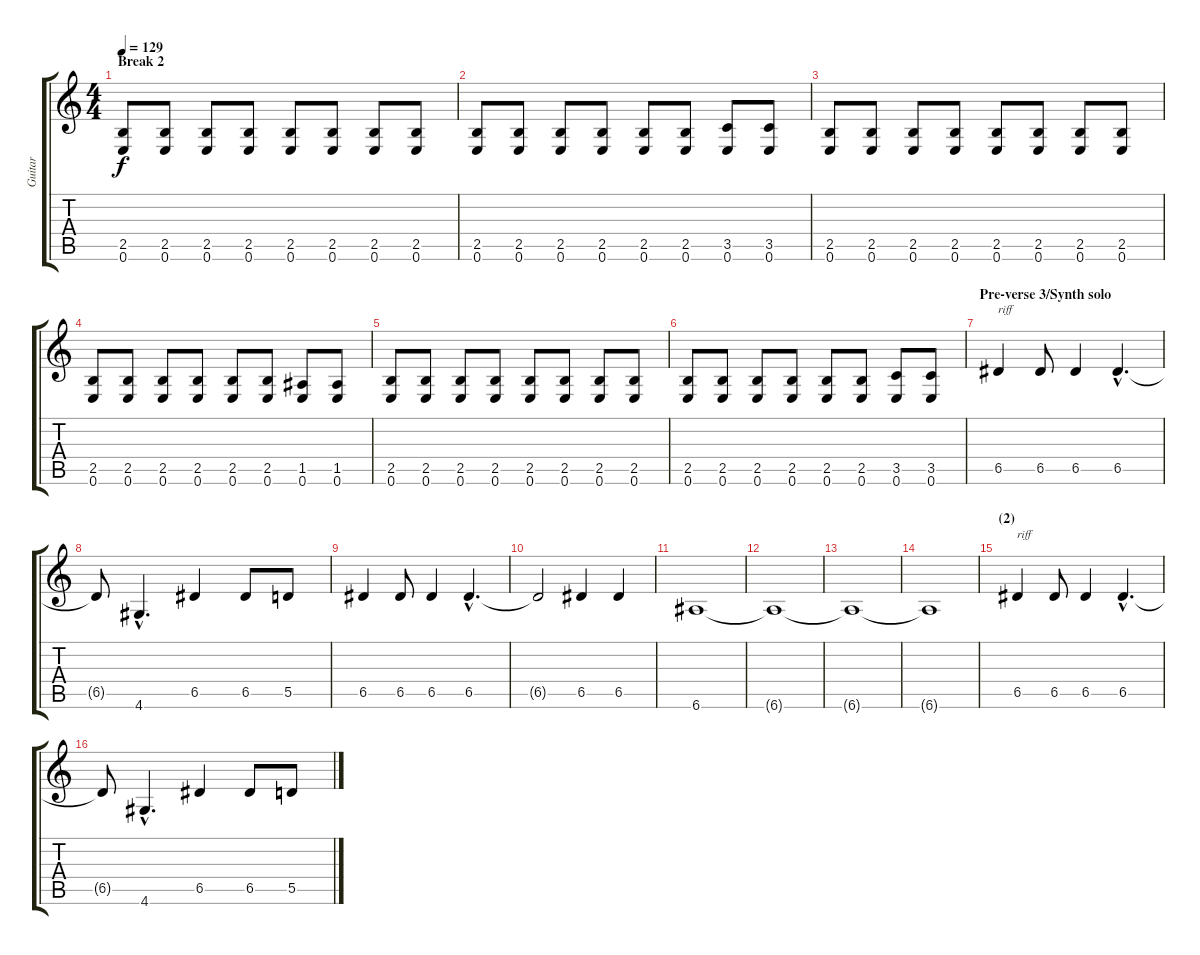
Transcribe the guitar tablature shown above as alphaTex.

\track ("Guitar" "Guitar") {instrument electricguitarjazz}
\staff {score tabs}
\tuning (E4 B3 G3 D3 A2 E2) {hide}
\ts (4 4)
\section ("" "Break 2")
\tempo 129
\clef g2
\ks c
(2.5 0.6).8{dy f} (2.5 0.6).8 (2.5 0.6).8 (2.5 0.6).8 (2.5 0.6).8 (2.5 0.6).8 (2.5 0.6).8 (2.5 0.6).8 |
(2.5 0.6).8 (2.5 0.6).8 (2.5 0.6).8 (2.5 0.6).8 (2.5 0.6).8 (2.5 0.6).8 (3.5 0.6).8 (3.5 0.6).8 |
(2.5 0.6).8 (2.5 0.6).8 (2.5 0.6).8 (2.5 0.6).8 (2.5 0.6).8 (2.5 0.6).8 (2.5 0.6).8 (2.5 0.6).8 |
(2.5 0.6).8 (2.5 0.6).8 (2.5 0.6).8 (2.5 0.6).8 (2.5 0.6).8 (2.5 0.6).8 (1.5 0.6).8 (1.5 0.6).8 |
(2.5 0.6).8 (2.5 0.6).8 (2.5 0.6).8 (2.5 0.6).8 (2.5 0.6).8 (2.5 0.6).8 (2.5 0.6).8 (2.5 0.6).8 |
(2.5 0.6).8 (2.5 0.6).8 (2.5 0.6).8 (2.5 0.6).8 (2.5 0.6).8 (2.5 0.6).8 (3.5 0.6).8 (3.5 0.6).8 |
\section ("" "Pre-verse 3/Synth solo")
6.5.4{txt "riff"} 6.5.8 6.5.4 6.5{hac}.4{d} |
6.5{t}.8 4.6{hac}.4{d} 6.5.4 6.5.8 5.5.8 |
6.5.4 6.5.8 6.5.4 6.5{hac}.4{d} |
6.5{t}.2 6.5.4 6.5.4 |
6.6.1 |
6.6{t}.1 |
6.6{t}.1 |
6.6{t}.1 |
\section ("" "(2)")
6.5.4{txt "riff"} 6.5.8 6.5.4 6.5{hac}.4{d} |
6.5{t}.8 4.6{hac}.4{d} 6.5.4 6.5.8 5.5.8
